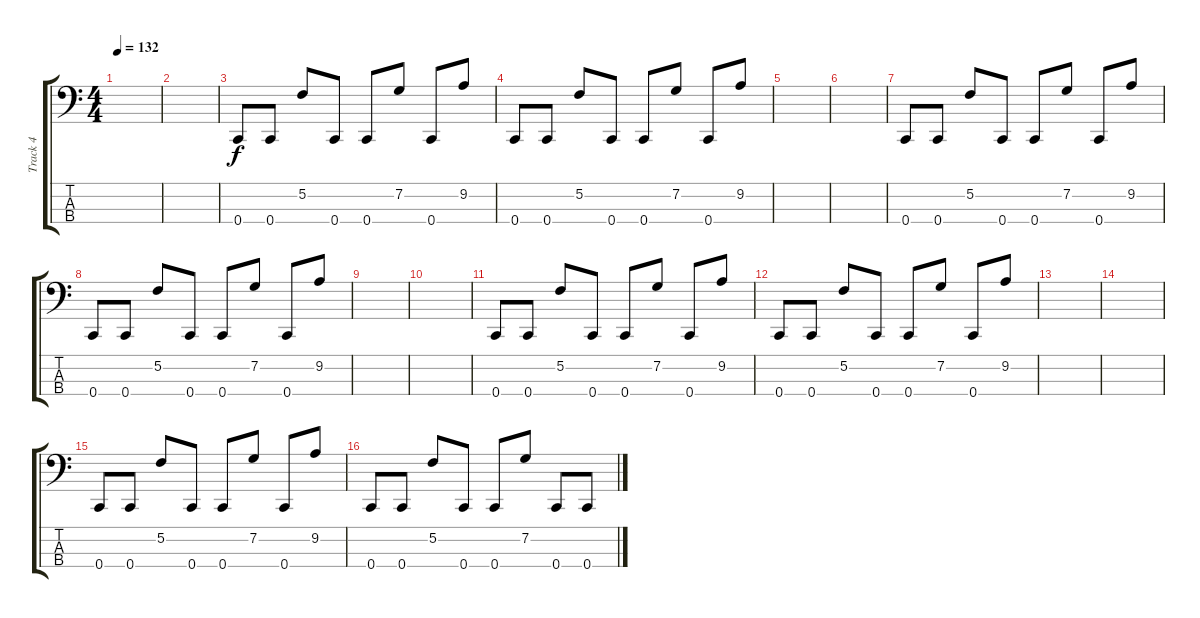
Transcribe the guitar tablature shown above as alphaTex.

\track ("Track 4" "Track 4") {instrument electricbasspick}
\staff {score tabs}
\tuning (F2 C2 G1 C1) {hide}
\ts (4 4)
\tempo 132
\clef f4
\ks c
|
|
0.4.8 0.4.8 5.2.8 0.4.8 0.4.8 7.2.8 0.4.8 9.2.8 |
0.4.8 0.4.8 5.2.8 0.4.8 0.4.8 7.2.8 0.4.8 9.2.8 |
|
|
0.4.8 0.4.8 5.2.8 0.4.8 0.4.8 7.2.8 0.4.8 9.2.8 |
0.4.8 0.4.8 5.2.8 0.4.8 0.4.8 7.2.8 0.4.8 9.2.8 |
|
|
0.4.8 0.4.8 5.2.8 0.4.8 0.4.8 7.2.8 0.4.8 9.2.8 |
0.4.8 0.4.8 5.2.8 0.4.8 0.4.8 7.2.8 0.4.8 9.2.8 |
|
|
0.4.8 0.4.8 5.2.8 0.4.8 0.4.8 7.2.8 0.4.8 9.2.8 |
0.4.8 0.4.8 5.2.8 0.4.8 0.4.8 7.2.8 0.4.8 0.4.8
